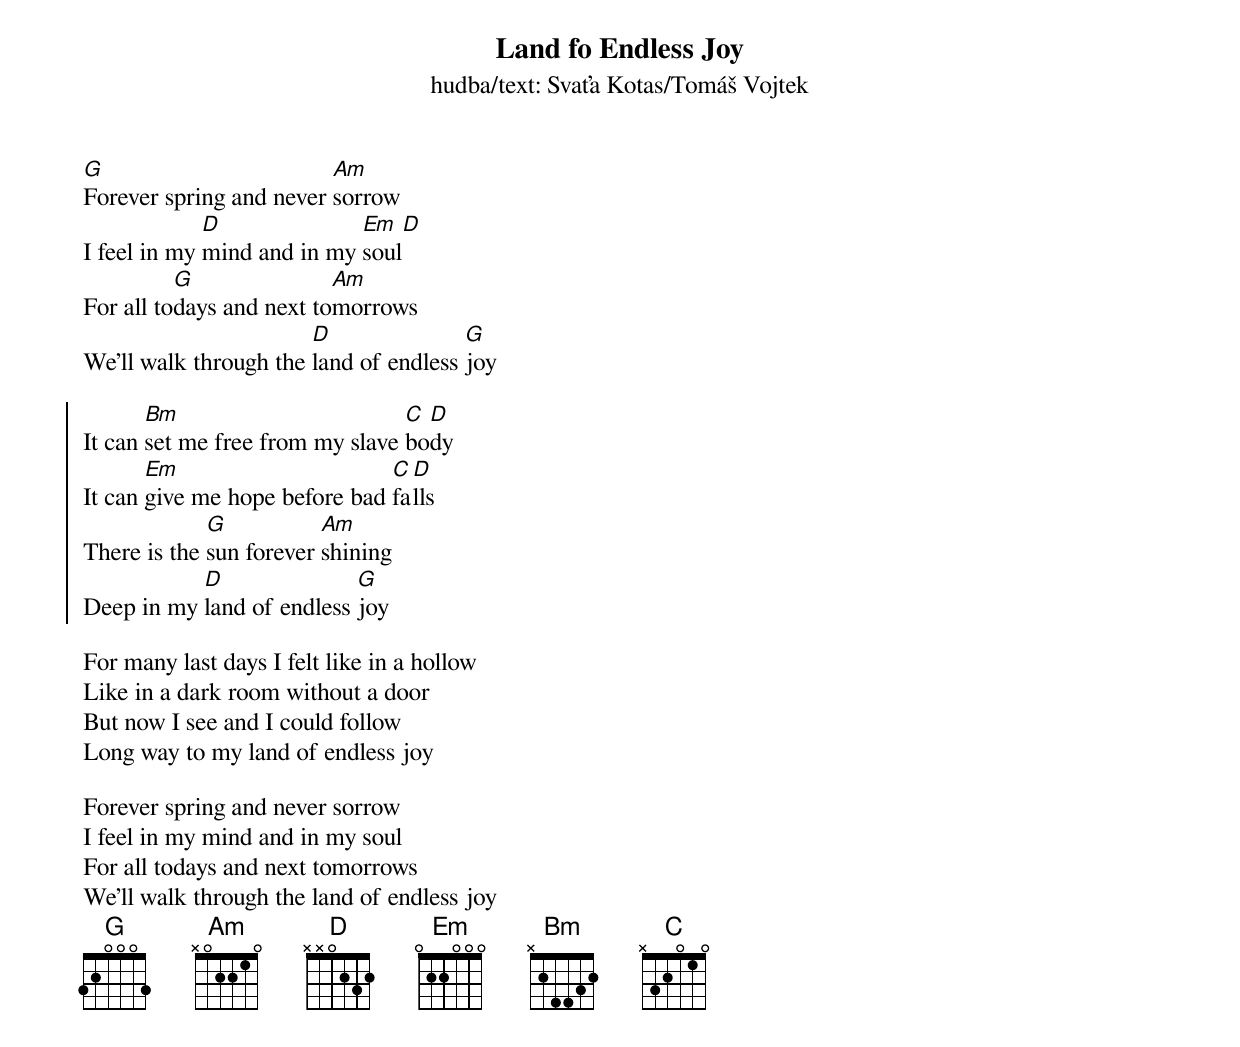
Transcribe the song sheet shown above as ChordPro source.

{title: Land fo Endless Joy}
{subtitle: hudba/text: Svaťa Kotas/Tomáš Vojtek}

[G]Forever spring and never [Am]sorrow
I feel in my [D]mind and in my [Em]soul[D]
For all to[G]days and next to[Am]morrows
We’ll walk through the [D]land of endless [G]joy

{soc}
It can [Bm]set me free from my slave [C]bo[D]dy
It can [Em]give me hope before bad [C]fa[D]lls
There is the [G]sun forever [Am]shining
Deep in my [D]land of endless [G]joy
{eoc}

For many last days I felt like in a hollow
Like in a dark room without a door
But now I see and I could follow
Long way to my land of endless joy

Forever spring and never sorrow
I feel in my mind and in my soul
For all todays and next tomorrows
We’ll walk through the land of endless joy
